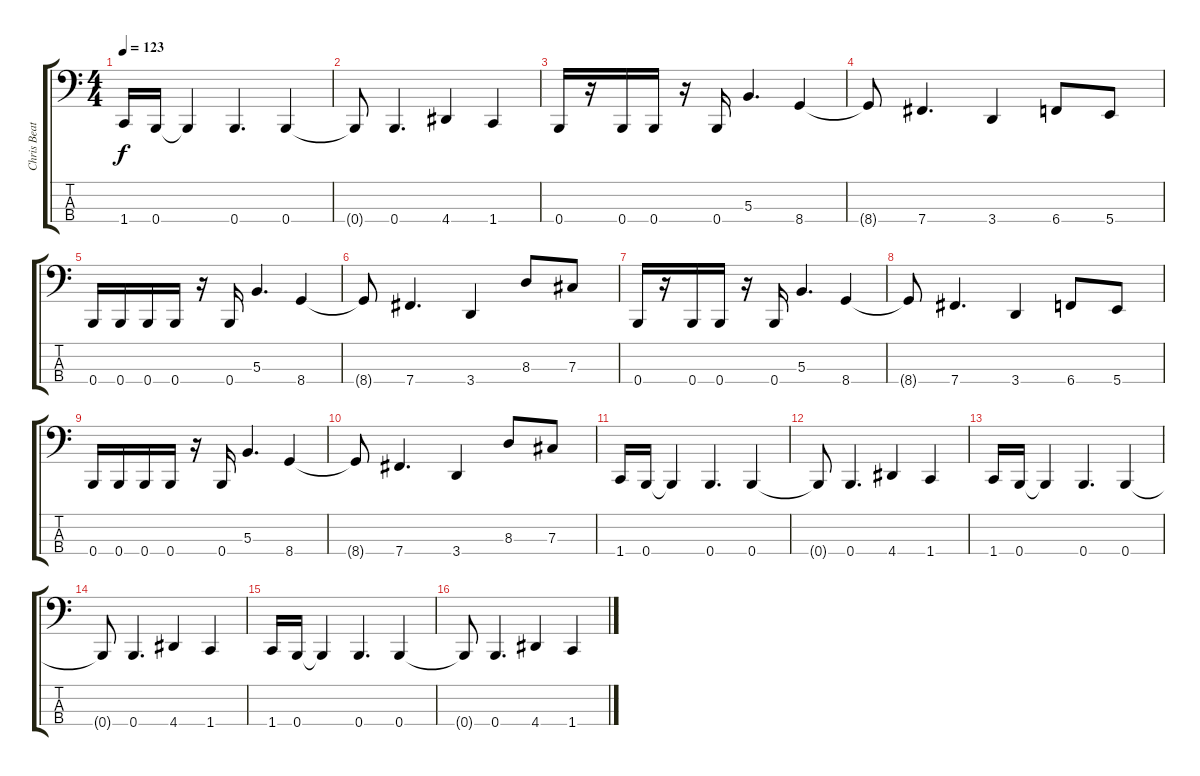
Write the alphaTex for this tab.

\track ("Chris Beattie" "Chris Beat") {instrument electricbassfinger}
\staff {score tabs}
\tuning (E2 B1 Gb1 B0) {hide}
\ts (4 4)
\tempo 123
\clef f4
\ks c
1.4.16{dy f} 0.4.16 0.4{t}.4 0.4.4{d} 0.4.4 |
0.4{t}.8 0.4.4{d} 4.4.4 1.4.4 |
0.4.16 r.16 0.4.16 0.4.16 r.16 0.4.16 5.3.4{d} 8.4.4 |
8.4{t}.8 7.4.4{d} 3.4.4 6.4.8 5.4.8 |
0.4.16 0.4.16 0.4.16 0.4.16 r.16 0.4.16 5.3.4{d} 8.4.4 |
8.4{t}.8 7.4.4{d} 3.4.4 8.3.8 7.3.8 |
0.4.16 r.16 0.4.16 0.4.16 r.16 0.4.16 5.3.4{d} 8.4.4 |
8.4{t}.8 7.4.4{d} 3.4.4 6.4.8 5.4.8 |
0.4.16 0.4.16 0.4.16 0.4.16 r.16 0.4.16 5.3.4{d} 8.4.4 |
8.4{t}.8 7.4.4{d} 3.4.4 8.3.8 7.3.8 |
1.4.16 0.4.16 0.4{t}.4 0.4.4{d} 0.4.4 |
0.4{t}.8 0.4.4{d} 4.4.4 1.4.4 |
1.4.16 0.4.16 0.4{t}.4 0.4.4{d} 0.4.4 |
0.4{t}.8 0.4.4{d} 4.4.4 1.4.4 |
1.4.16 0.4.16 0.4{t}.4 0.4.4{d} 0.4.4 |
0.4{t}.8 0.4.4{d} 4.4.4 1.4.4
